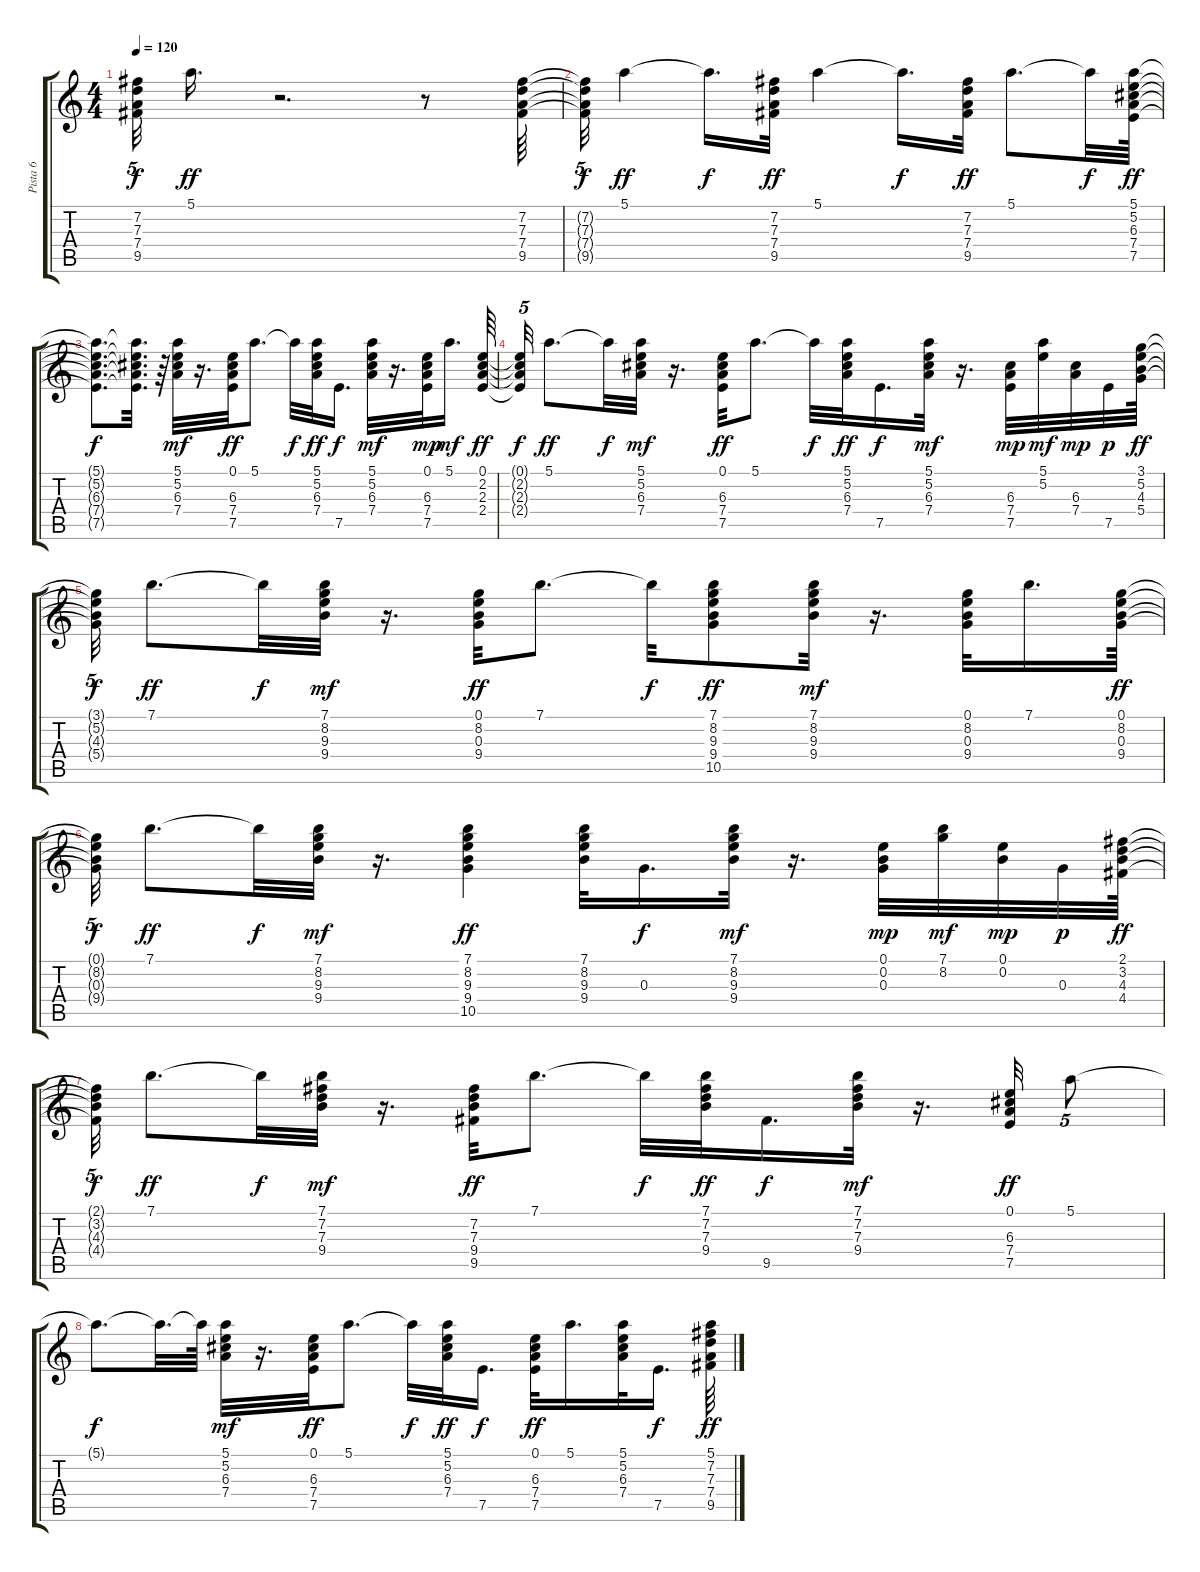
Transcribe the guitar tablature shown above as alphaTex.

\track ("Pista 6" "Pista 6") {instrument acousticguitarnylon}
\staff {score tabs}
\tuning (E4 B3 G3 D3 A2 E2) {hide}
\ts (4 4)
\tempo 120
\clef g2
\ks c
(7.2{t} 7.3{t} 7.4{t} 9.5{t}).32{tu (5 4) dy f} 5.1.16{d dy ff} r.2{d} r.8 (7.2 7.3 7.4 9.5).64 |
(7.2{t} 7.3{t} 7.4{t} 9.5{t}).32{tu (5 4) dy f} 5.1.4{dy ff} 5.1{t}.16{d dy f} (7.2 7.3 7.4 9.5).32{dy ff} 5.1.4 5.1{t}.16{d dy f} (7.2 7.3 7.4 9.5).32{dy ff} 5.1.8{d} 5.1{t}.32{dy f} (5.1 5.2 6.3 7.4 7.5).64{dy ff} |
(5.1{t} 5.2{t} 6.3{t} 7.4{t} 7.5{t}).8{d dy f} (5.1{t} 5.2{t} 6.3{t} 7.4{t} 7.5{t}).32{d} r.64 (5.1 5.2 6.3 7.4).32{dy mf} r.16{d} (0.1 6.3 7.4 7.5).32{dy ff} 5.1.8{d} 5.1{t}.32{dy f} (5.1 5.2 6.3 7.4).32{dy ff} 7.5.16{d dy f} (5.1 5.2 6.3 7.4).32{dy mf} r.16{d} (0.1 6.3 7.4 7.5).32{dy mp} 5.1.16{d dy mf} (0.1 2.2 2.3 2.4).64{dy ff} |
(0.1{t} 2.2{t} 2.3{t} 2.4{t}).32{tu (5 4) dy f} 5.1.8{d dy ff} 5.1{t}.32{dy f} (5.1 5.2 6.3 7.4).32{dy mf} r.16{d} (0.1 6.3 7.4 7.5).32{dy ff} 5.1.8{d} 5.1{t}.32{dy f} (5.1 5.2 6.3 7.4).32{dy ff} 7.5.16{d dy f} (5.1 5.2 6.3 7.4).32{dy mf} r.16{d} (6.3 7.4 7.5).32{dy mp} (5.1 5.2).32{dy mf} (6.3 7.4).32{dy mp} 7.5.32{dy p} (3.1 5.2 4.3 5.4).64{dy ff} |
(3.1{t} 5.2{t} 4.3{t} 5.4{t}).32{tu (5 4) dy f} 7.1.8{d dy ff} 7.1{t}.32{dy f} (7.1 8.2 9.3 9.4).32{dy mf} r.16{d} (0.1 8.2 0.3 9.4).32{dy ff} 7.1.8{d} 7.1{t}.32{dy f} (7.1 8.2 9.3 9.4 10.5).8{dy ff} (7.1 8.2 9.3 9.4).32{dy mf} r.16{d} (0.1 8.2 0.3 9.4).32 7.1.16{d} (0.1 8.2 0.3 9.4).64{dy ff} |
(0.1{t} 8.2{t} 0.3{t} 9.4{t}).32{tu (5 4) dy f} 7.1.8{d dy ff} 7.1{t}.32{dy f} (7.1 8.2 9.3 9.4).32{dy mf} r.16{d} (7.1 8.2 9.3 9.4 10.5).4{dy ff} (7.1 8.2 9.3 9.4).32 0.3.16{d dy f} (7.1 8.2 9.3 9.4).32{dy mf} r.16{d} (0.1 0.2 0.3).32{dy mp} (7.1 8.2).32{dy mf} (0.1 0.2).32{dy mp} 0.3.32{dy p} (2.1 3.2 4.3 4.4).64{dy ff} |
(2.1{t} 3.2{t} 4.3{t} 4.4{t}).32{tu (5 4) dy f} 7.1.8{d dy ff} 7.1{t}.32{dy f} (7.1 7.2 7.3 9.4).32{dy mf} r.16{d} (7.2 7.3 9.4 9.5).32{dy ff} 7.1.8{d} 7.1{t}.32{dy f} (7.1 7.2 7.3 9.4).32{dy ff} 9.5.16{d dy f} (7.1 7.2 7.3 9.4).32{dy mf} r.16{d} (0.1 6.3 7.4 7.5).32{dy ff} 5.1.8{tu (5 4)} |
5.1{t}.8{d dy f} 5.1{t}.32{d} 5.1{t}.64 (5.1 5.2 6.3 7.4).32{dy mf} r.16{d} (0.1 6.3 7.4 7.5).32{dy ff} 5.1.8{d} 5.1{t}.32{dy f} (5.1 5.2 6.3 7.4).32{dy ff} 7.5.16{d dy f} (0.1 6.3 7.4 7.5).32{dy ff} 5.1.16{d} (5.1 5.2 6.3 7.4).32 7.5.16{d dy f} (5.1 7.2 7.3 7.4 9.5).64{dy ff}
